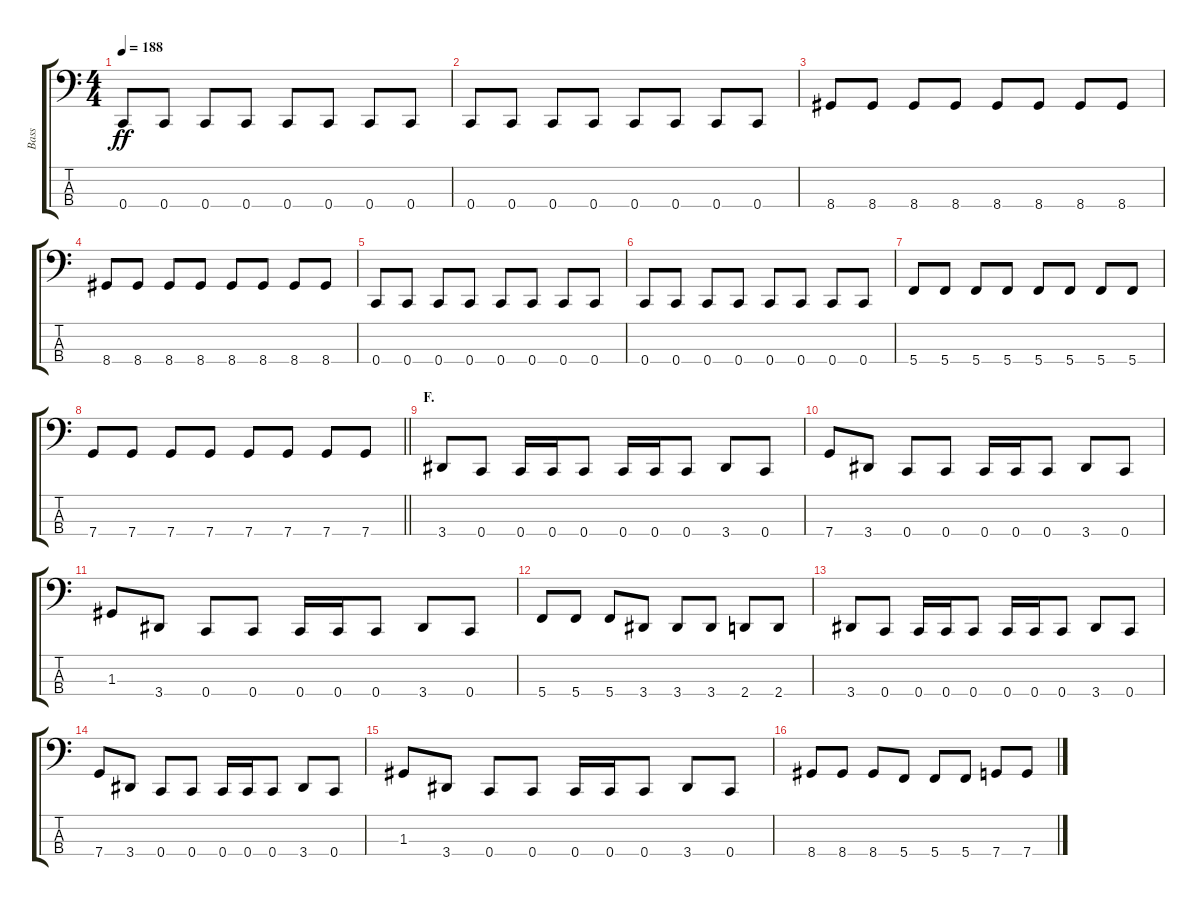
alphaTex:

\track ("Bass" "Bass") {instrument electricbasspick}
\staff {score tabs}
\tuning (F2 C2 G1 C1) {hide}
\ts (4 4)
\tempo 188
\clef f4
\ks c
0.4.8{dy ff} 0.4.8 0.4.8 0.4.8 0.4.8 0.4.8 0.4.8 0.4.8 |
0.4.8 0.4.8 0.4.8 0.4.8 0.4.8 0.4.8 0.4.8 0.4.8 |
8.4.8 8.4.8 8.4.8 8.4.8 8.4.8 8.4.8 8.4.8 8.4.8 |
8.4.8 8.4.8 8.4.8 8.4.8 8.4.8 8.4.8 8.4.8 8.4.8 |
0.4.8 0.4.8 0.4.8 0.4.8 0.4.8 0.4.8 0.4.8 0.4.8 |
0.4.8 0.4.8 0.4.8 0.4.8 0.4.8 0.4.8 0.4.8 0.4.8 |
5.4.8 5.4.8 5.4.8 5.4.8 5.4.8 5.4.8 5.4.8 5.4.8 |
\barLineRight lightlight
7.4.8 7.4.8 7.4.8 7.4.8 7.4.8 7.4.8 7.4.8 7.4.8 |
\section ("" "F.")
3.4.8 0.4.8 0.4.16 0.4.16 0.4.8 0.4.16 0.4.16 0.4.8 3.4.8 0.4.8 |
7.4.8 3.4.8 0.4.8 0.4.8 0.4.16 0.4.16 0.4.8 3.4.8 0.4.8 |
1.3.8 3.4.8 0.4.8 0.4.8 0.4.16 0.4.16 0.4.8 3.4.8 0.4.8 |
5.4.8 5.4.8 5.4.8 3.4.8 3.4.8 3.4.8 2.4.8 2.4.8 |
3.4.8 0.4.8 0.4.16 0.4.16 0.4.8 0.4.16 0.4.16 0.4.8 3.4.8 0.4.8 |
7.4.8 3.4.8 0.4.8 0.4.8 0.4.16 0.4.16 0.4.8 3.4.8 0.4.8 |
1.3.8 3.4.8 0.4.8 0.4.8 0.4.16 0.4.16 0.4.8 3.4.8 0.4.8 |
8.4.8 8.4.8 8.4.8 5.4.8 5.4.8 5.4.8 7.4.8 7.4.8
